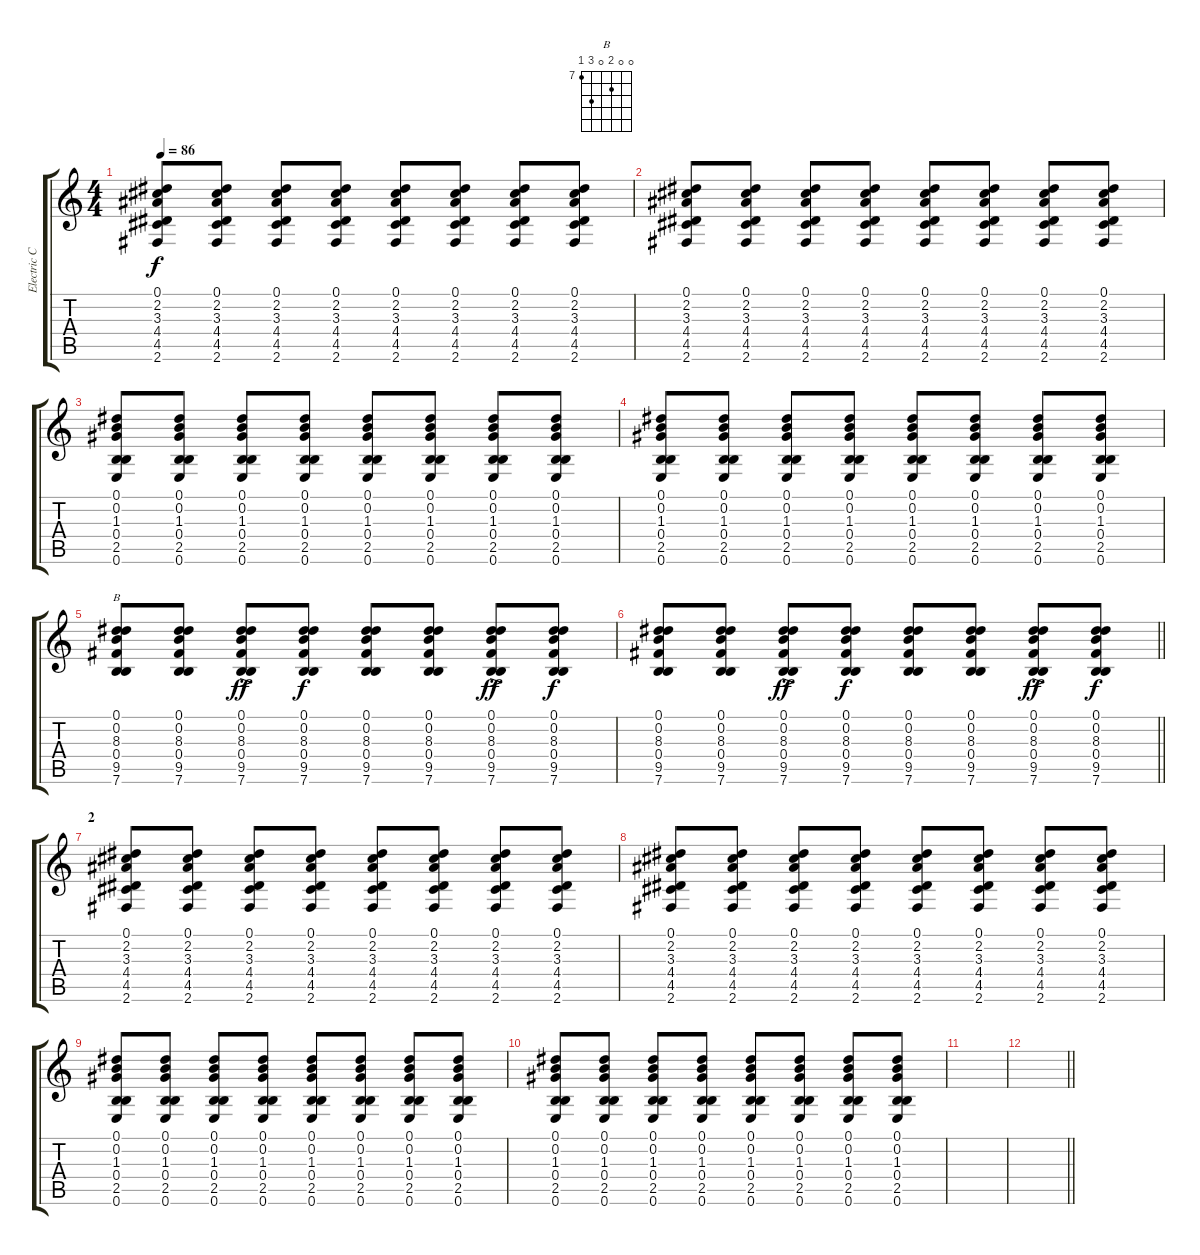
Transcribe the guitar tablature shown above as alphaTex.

\track ("Electric Chords" "Electric C") {instrument electricguitarclean}
\staff {score tabs}
\tuning (Eb4 B3 G3 B2 A2 E2) {hide}
\chord ("B" 0 0 8 0 9 7) {firstfret 7}
\ts (4 4)
\tempo 86
\clef g2
\ks c
(0.1 2.2 3.3 4.4 4.5 2.6).8{dy f} (0.1 2.2 3.3 4.4 4.5 2.6).8 (0.1 2.2 3.3 4.4 4.5 2.6).8 (0.1 2.2 3.3 4.4 4.5 2.6).8 (0.1 2.2 3.3 4.4 4.5 2.6).8 (0.1 2.2 3.3 4.4 4.5 2.6).8 (0.1 2.2 3.3 4.4 4.5 2.6).8 (0.1 2.2 3.3 4.4 4.5 2.6).8 |
(0.1 2.2 3.3 4.4 4.5 2.6).8 (0.1 2.2 3.3 4.4 4.5 2.6).8 (0.1 2.2 3.3 4.4 4.5 2.6).8 (0.1 2.2 3.3 4.4 4.5 2.6).8 (0.1 2.2 3.3 4.4 4.5 2.6).8 (0.1 2.2 3.3 4.4 4.5 2.6).8 (0.1 2.2 3.3 4.4 4.5 2.6).8 (0.1 2.2 3.3 4.4 4.5 2.6).8 |
(0.1 0.2 1.3 0.4 2.5 0.6).8 (0.1 0.2 1.3 0.4 2.5 0.6).8 (0.1 0.2 1.3 0.4 2.5 0.6).8 (0.1 0.2 1.3 0.4 2.5 0.6).8 (0.1 0.2 1.3 0.4 2.5 0.6).8 (0.1 0.2 1.3 0.4 2.5 0.6).8 (0.1 0.2 1.3 0.4 2.5 0.6).8 (0.1 0.2 1.3 0.4 2.5 0.6).8 |
(0.1 0.2 1.3 0.4 2.5 0.6).8 (0.1 0.2 1.3 0.4 2.5 0.6).8 (0.1 0.2 1.3 0.4 2.5 0.6).8 (0.1 0.2 1.3 0.4 2.5 0.6).8 (0.1 0.2 1.3 0.4 2.5 0.6).8 (0.1 0.2 1.3 0.4 2.5 0.6).8 (0.1 0.2 1.3 0.4 2.5 0.6).8 (0.1 0.2 1.3 0.4 2.5 0.6).8 |
(0.1 0.2 8.3 0.4 9.5 7.6).8{ch "B"} (0.1 0.2 8.3 0.4 9.5 7.6).8 (0.1 0.2 8.3 0.4 9.5 7.6{ac}).8{dy ff} (0.1 0.2 8.3 0.4 9.5 7.6).8{dy f} (0.1 0.2 8.3 0.4 9.5 7.6).8 (0.1 0.2 8.3 0.4 9.5 7.6).8 (0.1 0.2 8.3 0.4{ac} 9.5 7.6).8{dy ff} (0.1 0.2 8.3 0.4 9.5 7.6).8{dy f} |
\barLineRight lightlight
(0.1 0.2 8.3 0.4 9.5 7.6).8 (0.1 0.2 8.3 0.4 9.5 7.6).8 (0.1 0.2 8.3 0.4 9.5 7.6{ac}).8{dy ff} (0.1 0.2 8.3 0.4 9.5 7.6).8{dy f} (0.1 0.2 8.3 0.4 9.5 7.6).8 (0.1 0.2 8.3 0.4 9.5 7.6).8 (0.1 0.2 8.3 0.4{ac} 9.5 7.6).8{dy ff} (0.1 0.2 8.3 0.4 9.5 7.6).8{dy f} |
\section ("" "2")
(0.1 2.2 3.3 4.4 4.5 2.6).8 (0.1 2.2 3.3 4.4 4.5 2.6).8 (0.1 2.2 3.3 4.4 4.5 2.6).8 (0.1 2.2 3.3 4.4 4.5 2.6).8 (0.1 2.2 3.3 4.4 4.5 2.6).8 (0.1 2.2 3.3 4.4 4.5 2.6).8 (0.1 2.2 3.3 4.4 4.5 2.6).8 (0.1 2.2 3.3 4.4 4.5 2.6).8 |
(0.1 2.2 3.3 4.4 4.5 2.6).8 (0.1 2.2 3.3 4.4 4.5 2.6).8 (0.1 2.2 3.3 4.4 4.5 2.6).8 (0.1 2.2 3.3 4.4 4.5 2.6).8 (0.1 2.2 3.3 4.4 4.5 2.6).8 (0.1 2.2 3.3 4.4 4.5 2.6).8 (0.1 2.2 3.3 4.4 4.5 2.6).8 (0.1 2.2 3.3 4.4 4.5 2.6).8 |
(0.1 0.2 1.3 0.4 2.5 0.6).8 (0.1 0.2 1.3 0.4 2.5 0.6).8 (0.1 0.2 1.3 0.4 2.5 0.6).8 (0.1 0.2 1.3 0.4 2.5 0.6).8 (0.1 0.2 1.3 0.4 2.5 0.6).8 (0.1 0.2 1.3 0.4 2.5 0.6).8 (0.1 0.2 1.3 0.4 2.5 0.6).8 (0.1 0.2 1.3 0.4 2.5 0.6).8 |
(0.1 0.2 1.3 0.4 2.5 0.6).8 (0.1 0.2 1.3 0.4 2.5 0.6).8 (0.1 0.2 1.3 0.4 2.5 0.6).8 (0.1 0.2 1.3 0.4 2.5 0.6).8 (0.1 0.2 1.3 0.4 2.5 0.6).8 (0.1 0.2 1.3 0.4 2.5 0.6).8 (0.1 0.2 1.3 0.4 2.5 0.6).8 (0.1 0.2 1.3 0.4 2.5 0.6).8 |
|
\barLineRight lightlight
